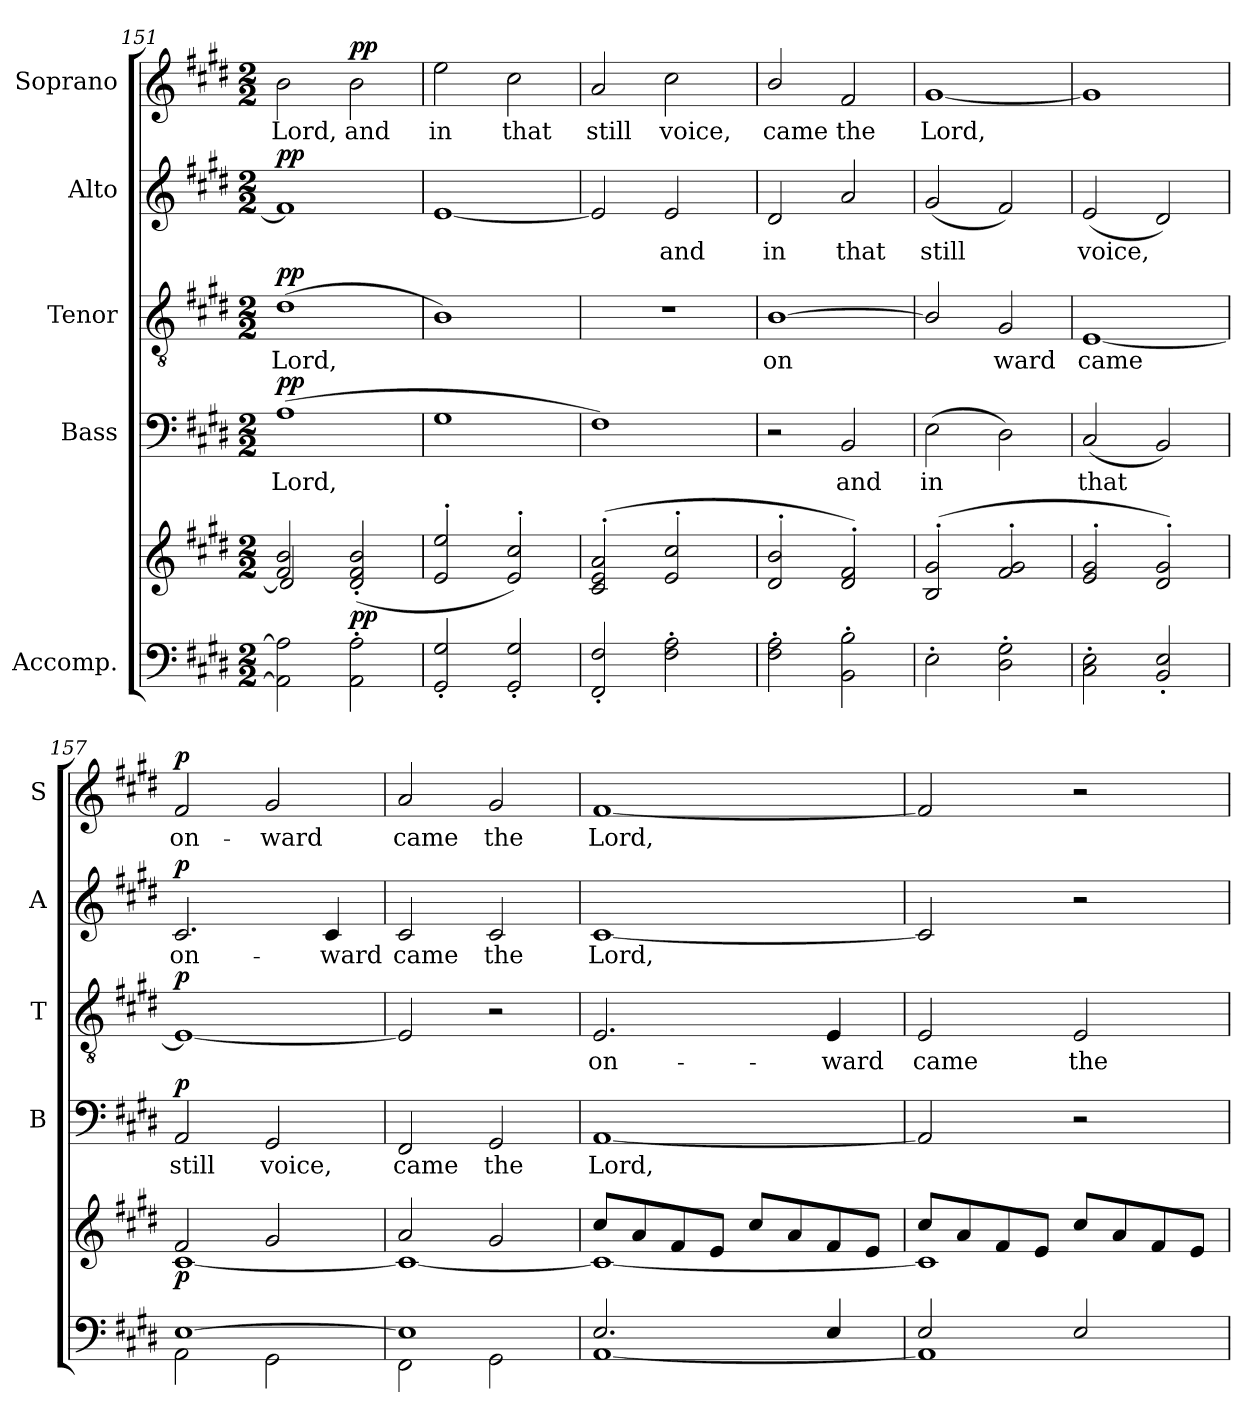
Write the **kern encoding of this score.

**kern	**kern	**dynam	**kern	**text	**dynam	**kern	**text	**dynam	**kern	**text	**dynam	**kern	**text	**dynam
*part5	*part5	*part5	*part4	*part4	*part4	*part3	*part3	*part3	*part2	*part2	*part2	*part1	*part1	*part1
*staff6	*staff5	*staff5/6	*staff4	*staff4	*staff4	*staff3	*staff3	*staff3	*staff2	*staff2	*staff2	*staff1	*staff1	*staff1
*I"Accomp.	*	*	*I"Bass	*	*	*I"Tenor	*	*	*I"Alto	*	*	*I"Soprano	*	*
*	*	*	*I'B	*	*	*I'T	*	*	*I'A	*	*	*I'S	*	*
*clefF4	*clefG2	*	*clefF4	*	*	*clefGv2	*	*	*clefG2	*	*	*clefG2	*	*
*k[f#c#g#d#]	*k[f#c#g#d#]	*	*k[f#c#g#d#]	*	*	*k[f#c#g#d#]	*	*	*k[f#c#g#d#]	*	*	*k[f#c#g#d#]	*	*
*E:	*E:	*	*E:	*	*	*E:	*	*	*E:	*	*	*E:	*	*
*M2/2	*M2/2	*	*M2/2	*	*	*M2/2	*	*	*M2/2	*	*	*M2/2	*	*
=151	=151	=151	=151	=151	=151	=151	=151	=151	=151	=151	=151	=151	=151	=151
*	*^	*	*	*	*	*	*	*	*	*	*	*	*	*
!	!	!	!	!	!LO:LY:b	!LO:DY:b	!	!LO:LY:b	!LO:DY:b	!	!	!LO:DY:b	!	!LO:LY:b	!
2AA\] 2A\]	2f#/ 2b/	2d#/]	.	(>1A	Lord,	pp	(>1d#	Lord,	pp	1f#]	.	pp	2b\	Lord,	.
!	!	!	!LO:DY:b	!	!	!	!	!	!	!	!	!	!	!LO:LY:b	!LO:DY:b
2AA\'> 2A\'>	(<2d#/'> 2f#/'> 2b/'>	2ryy	pp	.	.	.	.	.	.	.	.	.	2b\	and	pp
=152	=152	=152	=152	=152	=152	=152	=152	=152	=152	=152	=152	=152	=152	=152	=152
!	!	!	!	!	!	!	!	!	!	!	!	!	!	!LO:LY:b	!
2GG#/'< 2G#/'<	2e/'< 2ee/'<	1ryy	.	1G#	.	.	1B)	.	.	[1e	.	.	2ee\	in	.
!	!	!	!	!	!	!	!	!	!	!	!	!	!	!LO:LY:b	!
2GG#/'< 2G#/'<	2e/'< 2cc#/'<)	.	.	.	.	.	.	.	.	.	.	.	2cc#\	that	.
=153	=153	=153	=153	=153	=153	=153	=153	=153	=153	=153	=153	=153	=153	=153	=153
!	!	!	!	!	!	!	!	!	!	!	!	!	!	!LO:LY:b	!
2FF#/'< 2F#/'<	(<2c#/'< 2e/'< 2a/'<	1ryy	.	1F#)	.	.	1r	.	.	2e/]	.	.	2a/	still	.
!	!	!	!	!	!	!	!	!	!	!	!LO:LY:b	!	!	!LO:LY:b	!
2F#\'> 2A\'>	2e/'< 2cc#/'<	.	.	.	.	.	.	.	.	2e/	and	.	2cc#\	voice,	.
=154	=154	=154	=154	=154	=154	=154	=154	=154	=154	=154	=154	=154	=154	=154	=154
!	!	!	!	!	!	!	!	!LO:LY:b	!	!	!LO:LY:b	!	!	!LO:LY:b	!
2F#\'> 2A\'>	2d#/'< 2b/'<	1ryy	.	2r	.	.	[1B	on­	.	2d#/	in	.	2b/	came	.
!	!	!	!	!	!LO:LY:b	!	!	!	!	!	!LO:LY:b	!	!	!LO:LY:b	!
2BB\'> 2B\'>	2d#/'< 2f#/'<)	.	.	2BB/	and	.	.	.	.	2a/	that	.	2f#/	the	.
=155	=155	=155	=155	=155	=155	=155	=155	=155	=155	=155	=155	=155	=155	=155	=155
!	!	!	!	!	!LO:LY:b	!	!	!	!	!	!LO:LY:b	!	!	!LO:LY:b	!
2E'>\	(<2B/'< 2g#/'<	1ryy	.	(>2E\	in	.	2B/]	.	.	(<2g#/	still	.	[1g#	Lord,	.
!	!	!	!	!	!	!	!	!LO:LY:b	!	!	!	!	!	!	!
2D#\'> 2G#\'>	2f#/'< 2g#/'<	.	.	2D#\)	.	.	2G#/	ward	.	2f#/)	.	.	.	.	.
=156	=156	=156	=156	=156	=156	=156	=156	=156	=156	=156	=156	=156	=156	=156	=156
!	!	!	!	!	!LO:LY:b	!	!	!LO:LY:b	!	!	!LO:LY:b	!	!	!	!
2C#\'> 2E\'>	2e/'< 2g#/'<	1ryy	.	(<2C#/	that	.	[1E	came	.	(<2e/	voice,	.	1g#]	.	.
2BB/'< 2E/'<	2d#/'< 2g#/'<)	.	.	2BB/)	.	.	.	.	.	2d#/)	.	.	.	.	.
!!LO:PB:g=z
=157	=157	=157	=157	=157	=157	=157	=157	=157	=157	=157	=157	=157	=157	=157	=157
*^	*	*	*	*	*	*	*	*	*	*	*	*	*	*	*
!	!	!	!	!LO:DY:b	!	!LO:LY:b	!LO:DY:b	!	!	!LO:DY:b	!	!LO:LY:b	!LO:DY:b	!	!LO:LY:b	!LO:DY:b
[>1E	2AA\	2f#/	[<1c#	p	2AA/	still	p	1E_	.	p	2.c#/	on-	p	2f#/	on-	p
!	!	!	!	!	!	!LO:LY:b	!	!	!	!	!	!	!	!	!LO:LY:b	!
.	2GG#\	2g#/	.	.	2GG#/	voice,	.	.	.	.	.	.	.	2g#/	-ward	.
!	!	!	!	!	!	!	!	!	!	!	!	!LO:LY:b	!	!	!	!
.	.	.	.	.	.	.	.	.	.	.	4c#/	-ward	.	.	.	.
=158	=158	=158	=158	=158	=158	=158	=158	=158	=158	=158	=158	=158	=158	=158	=158	=158
!	!	!	!	!	!	!LO:LY:b	!	!	!	!	!	!LO:LY:b	!	!	!LO:LY:b	!
1E]	2FF#\	2a/	1c#_	.	2FF#/	came	.	2E/]	.	.	2c#/	came	.	2a/	came	.
!	!	!	!	!	!	!LO:LY:b	!	!	!	!	!	!LO:LY:b	!	!	!LO:LY:b	!
.	2GG#\	2g#/	.	.	2GG#/	the	.	2r	.	.	2c#/	the	.	2g#/	the	.
=159	=159	=159	=159	=159	=159	=159	=159	=159	=159	=159	=159	=159	=159	=159	=159	=159
!	!	!	!	!	!	!LO:LY:b	!	!	!LO:LY:b	!	!	!LO:LY:b	!	!	!LO:LY:b	!
2.E/	[>1AA	8cc#/L	1c#_	.	[1AA	Lord,	.	2.E/	on-	.	[1c#	Lord,	.	[1f#	Lord,	.
.	.	8a/	.	.	.	.	.	.	.	.	.	.	.	.	.	.
.	.	8f#/	.	.	.	.	.	.	.	.	.	.	.	.	.	.
.	.	8e/J	.	.	.	.	.	.	.	.	.	.	.	.	.	.
.	.	8cc#/L	.	.	.	.	.	.	.	.	.	.	.	.	.	.
.	.	8a/	.	.	.	.	.	.	.	.	.	.	.	.	.	.
!	!	!	!	!	!	!	!	!	!LO:LY:b	!	!	!	!	!	!	!
4E/	.	8f#/	.	.	.	.	.	4E/	-ward	.	.	.	.	.	.	.
.	.	8e/J	.	.	.	.	.	.	.	.	.	.	.	.	.	.
=160	=160	=160	=160	=160	=160	=160	=160	=160	=160	=160	=160	=160	=160	=160	=160	=160
!	!	!	!	!	!	!	!	!	!LO:LY:b	!	!	!	!	!	!	!
2E/	1AA]	8cc#/L	1c#]	.	2AA/]	.	.	2E/	came	.	2c#/]	.	.	2f#/]	.	.
.	.	8a/	.	.	.	.	.	.	.	.	.	.	.	.	.	.
.	.	8f#/	.	.	.	.	.	.	.	.	.	.	.	.	.	.
.	.	8e/J	.	.	.	.	.	.	.	.	.	.	.	.	.	.
!	!	!	!	!	!	!	!	!	!LO:LY:b	!	!	!	!	!	!	!
2E/	.	8cc#/L	.	.	2r	.	.	2E/	the	.	2r	.	.	2r	.	.
.	.	8a/	.	.	.	.	.	.	.	.	.	.	.	.	.	.
.	.	8f#/	.	.	.	.	.	.	.	.	.	.	.	.	.	.
.	.	8e/J	.	.	.	.	.	.	.	.	.	.	.	.	.	.
*v	*v	*	*	*	*	*	*	*	*	*	*	*	*	*	*	*
*	*v	*v	*	*	*	*	*	*	*	*	*	*	*	*	*
=	=	=	=	=	=	=	=	=	=	=	=	=	=	=
*-	*-	*-	*-	*-	*-	*-	*-	*-	*-	*-	*-	*-	*-	*-
